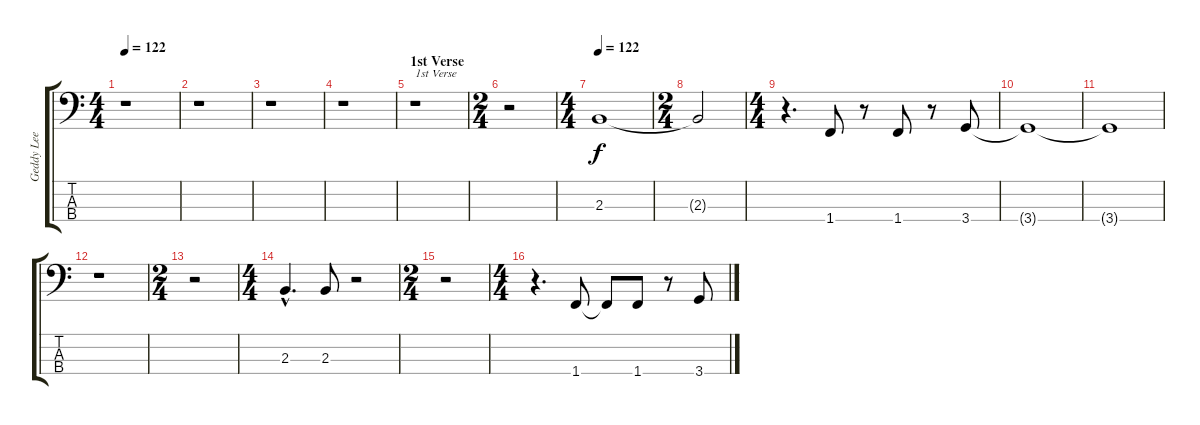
\track ("Geddy Lee" "Geddy Lee") {instrument electricbassfinger}
\staff {score tabs}
\tuning (G2 D2 A1 E1) {hide}
\ts (4 4)
\tempo 122
\clef f4
\ks c
r.1{dy f} |
r.1 |
r.1 |
r.1 |
\section ("" "1st Verse")
r.1{txt "1st Verse"} |
\ts (2 4)
r.2 |
\ts (4 4)
\tempo 122
2.3.1{instrument electricbassfinger} |
\ts (2 4)
2.3{t}.2 |
\ts (4 4)
r.4{d} 1.4.8 r.8 1.4.8 r.8 3.4.8 |
3.4{t}.1 |
3.4{t}.1 |
r.1 |
\ts (2 4)
r.2 |
\ts (4 4)
2.3{hac}.4{d} 2.3.8 r.2 |
\ts (2 4)
r.2 |
\ts (4 4)
r.4{d} 1.4.8 1.4{t}.8 1.4.8 r.8 3.4.8
